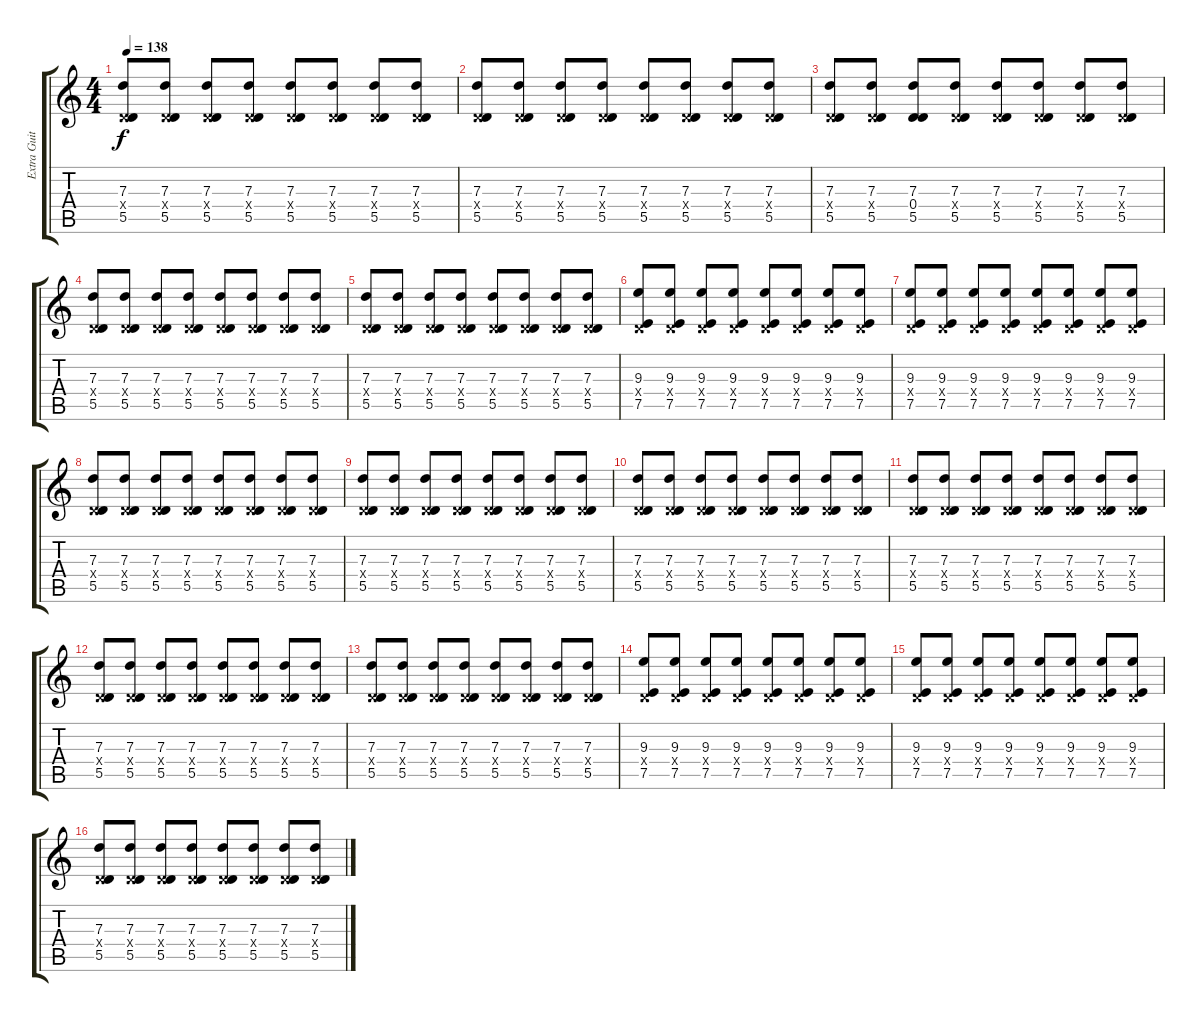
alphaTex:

\track ("Extra Guitar" "Extra Guit") {instrument electricguitarclean}
\staff {score tabs}
\tuning (E4 B3 G3 D3 A2 E2) {hide}
\ts (4 4)
\tempo 138
\clef g2
\ks c
(7.3 0.4{x} 5.5).8{dy f} (7.3 0.4{x} 5.5).8 (7.3 0.4{x} 5.5).8 (7.3 0.4{x} 5.5).8 (7.3 0.4{x} 5.5).8 (7.3 0.4{x} 5.5).8 (7.3 0.4{x} 5.5).8 (7.3 0.4{x} 5.5).8 |
(7.3 0.4{x} 5.5).8 (7.3 0.4{x} 5.5).8 (7.3 0.4{x} 5.5).8 (7.3 0.4{x} 5.5).8 (7.3 0.4{x} 5.5).8 (7.3 0.4{x} 5.5).8 (7.3 0.4{x} 5.5).8 (7.3 0.4{x} 5.5).8 |
(7.3 0.4{x} 5.5).8 (7.3 0.4{x} 5.5).8 (7.3 0.4 5.5).8 (7.3 0.4{x} 5.5).8 (7.3 0.4{x} 5.5).8 (7.3 0.4{x} 5.5).8 (7.3 0.4{x} 5.5).8 (7.3 0.4{x} 5.5).8 |
(7.3 0.4{x} 5.5).8 (7.3 0.4{x} 5.5).8 (7.3 0.4{x} 5.5).8 (7.3 0.4{x} 5.5).8 (7.3 0.4{x} 5.5).8 (7.3 0.4{x} 5.5).8 (7.3 0.4{x} 5.5).8 (7.3 0.4{x} 5.5).8 |
(7.3 0.4{x} 5.5).8 (7.3 0.4{x} 5.5).8 (7.3 0.4{x} 5.5).8 (7.3 0.4{x} 5.5).8 (7.3 0.4{x} 5.5).8 (7.3 0.4{x} 5.5).8 (7.3 0.4{x} 5.5).8 (7.3 0.4{x} 5.5).8 |
(9.3 0.4{x} 7.5).8 (9.3 0.4{x} 7.5).8 (9.3 0.4{x} 7.5).8 (9.3 0.4{x} 7.5).8 (9.3 0.4{x} 7.5).8 (9.3 0.4{x} 7.5).8 (9.3 0.4{x} 7.5).8 (9.3 0.4{x} 7.5).8 |
(9.3 0.4{x} 7.5).8 (9.3 0.4{x} 7.5).8 (9.3 0.4{x} 7.5).8 (9.3 0.4{x} 7.5).8 (9.3 0.4{x} 7.5).8 (9.3 0.4{x} 7.5).8 (9.3 0.4{x} 7.5).8 (9.3 0.4{x} 7.5).8 |
(7.3 0.4{x} 5.5).8 (7.3 0.4{x} 5.5).8 (7.3 0.4{x} 5.5).8 (7.3 0.4{x} 5.5).8 (7.3 0.4{x} 5.5).8 (7.3 0.4{x} 5.5).8 (7.3 0.4{x} 5.5).8 (7.3 0.4{x} 5.5).8 |
(7.3 0.4{x} 5.5).8 (7.3 0.4{x} 5.5).8 (7.3 0.4{x} 5.5).8 (7.3 0.4{x} 5.5).8 (7.3 0.4{x} 5.5).8 (7.3 0.4{x} 5.5).8 (7.3 0.4{x} 5.5).8 (7.3 0.4{x} 5.5).8 |
(7.3 0.4{x} 5.5).8 (7.3 0.4{x} 5.5).8 (7.3 0.4{x} 5.5).8 (7.3 0.4{x} 5.5).8 (7.3 0.4{x} 5.5).8 (7.3 0.4{x} 5.5).8 (7.3 0.4{x} 5.5).8 (7.3 0.4{x} 5.5).8 |
(7.3 0.4{x} 5.5).8 (7.3 0.4{x} 5.5).8 (7.3 0.4{x} 5.5).8 (7.3 0.4{x} 5.5).8 (7.3 0.4{x} 5.5).8 (7.3 0.4{x} 5.5).8 (7.3 0.4{x} 5.5).8 (7.3 0.4{x} 5.5).8 |
(7.3 0.4{x} 5.5).8 (7.3 0.4{x} 5.5).8 (7.3 0.4{x} 5.5).8 (7.3 0.4{x} 5.5).8 (7.3 0.4{x} 5.5).8 (7.3 0.4{x} 5.5).8 (7.3 0.4{x} 5.5).8 (7.3 0.4{x} 5.5).8 |
(7.3 0.4{x} 5.5).8 (7.3 0.4{x} 5.5).8 (7.3 0.4{x} 5.5).8 (7.3 0.4{x} 5.5).8 (7.3 0.4{x} 5.5).8 (7.3 0.4{x} 5.5).8 (7.3 0.4{x} 5.5).8 (7.3 0.4{x} 5.5).8 |
(9.3 0.4{x} 7.5).8 (9.3 0.4{x} 7.5).8 (9.3 0.4{x} 7.5).8 (9.3 0.4{x} 7.5).8 (9.3 0.4{x} 7.5).8 (9.3 0.4{x} 7.5).8 (9.3 0.4{x} 7.5).8 (9.3 0.4{x} 7.5).8 |
(9.3 0.4{x} 7.5).8 (9.3 0.4{x} 7.5).8 (9.3 0.4{x} 7.5).8 (9.3 0.4{x} 7.5).8 (9.3 0.4{x} 7.5).8 (9.3 0.4{x} 7.5).8 (9.3 0.4{x} 7.5).8 (9.3 0.4{x} 7.5).8 |
(7.3 0.4{x} 5.5).8 (7.3 0.4{x} 5.5).8 (7.3 0.4{x} 5.5).8 (7.3 0.4{x} 5.5).8 (7.3 0.4{x} 5.5).8 (7.3 0.4{x} 5.5).8 (7.3 0.4{x} 5.5).8 (7.3 0.4{x} 5.5).8
